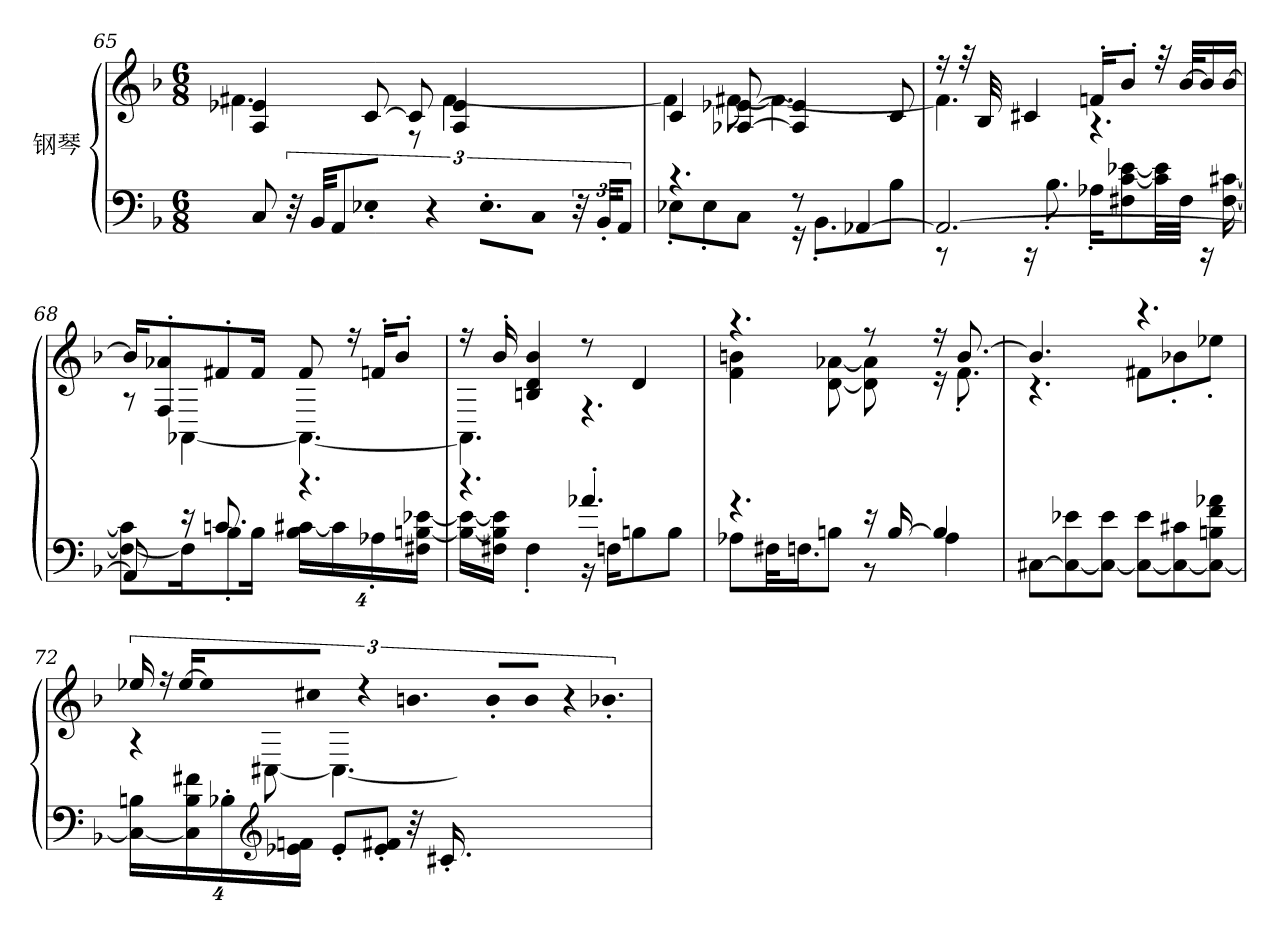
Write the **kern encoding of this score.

**kern	**kern
*part1	*part1
*staff2	*staff1
*I"钢琴	*
*clefF4	*clefG2
*k[b-]	*k[b-]
*M6/8	*M6/8
=65	=65
*	*^
8C/	4A/ 4e-X/	4.f#X\
48r	.	.
48BB-/KKL	.	.
12AA/	.	.
8E-X'/J	[8c/	.
32r	8c/]	8r
16.E-'\KL	.	.
8C\J	4A/ 4e-/	[4f#\
48r	.	.
48BB-'/KKL	.	.
12AA/J	.	.
!!LO:LB:g=z	!!
=66	=66	=66
*^	*	*
4.r	8E-X'\L	4c/	4f#\]
.	8E-'\	.	.
.	8C\J	[8A-X/ [8e-X/	[8f#X\
8r	16r	4A-/] 4e-/]	4.f#\_
.	8.BB-'\L	.	.
[4AA-X/	.	.	.
.	8B-\J	8c/	.
=67	=67	=67	=67
2.AA-/_	8r	16r	4.f#\]
.	.	32r	.
.	.	32B-/	.
.	16r	4c#X/	.
.	8.B-'\	.	.
.	16A-X'\KL	16fn'/KL	4.r
.	8F#X\ [8c\ [8e-X\	8b-'/J	.
.	32c\] 32e-\]LL	32r	.
.	32F#\JJJ	[32b-/KLL	.
.	16r	16b-/]	.
.	[16F#\ [16c#X\	[16b-/JJ	.
!!LO:LB:g=z	!!
=68	=68	=68	=68
8AA-/]	8F#\_ 8c#\]L	16b-/KL]	8r
.	.	8F/' 8a-X/'	.
16r	16F#\K]	.	[4AA-X\
8.cn/	8B-'\	8f#X'/	.
.	16B-\Jk	16f#/Jk	.
*	*Xbrackettup	*	*
4.r	32%3B-\ [32%3c#X\L	8f#/	4.AA-\_
.	32%3c#\]	.	.
.	.	16r	.
.	32%3A-X'\	16fn'/KL	.
.	.	8b-'/J	.
.	32%3F#X\ [32%3Bn\ [32%3e-X\J	.	.
=69	=69	=69	=69
4.r	16B\_ 16e-\_LL	16r	4.AA-\]
.	16F#X\ 16B\] 16e-\]JJ	16b-'/	.
.	4F#'\	4Bn/ 4d/ 4b-/	.
4.a-X'/	16r	8r	4.r
.	16Fn\KL	.	.
.	8Bn\	4d/	.
.	8B\J	.	.
=70	=70	=70	=70
4.r	8A-X\L	4.r	4f\ 4bn\
.	32F#X\KL	.	.
.	16.Fn\J	.	.
.	8Bn\J	.	[8d\ [8a-X\
16r	8r	8r	8d\] 8a-\]
[16B/	.	.	.
4B/]	4A-\	16r	16r
.	.	[8.b/	8.f'\
*v	*v	*	*
!!LO:LB:g=z	!!
=71	=71	=71
[8C#X\L	4.b/]	4.r
8C#\_ 8e-X\	.	.
8C#\_ 8e-\J	.	.
8C#\_ 8e-\L	4.r	8f#X\L
8C#\_ 8c#X\	.	8b-X'\
8C#\_ 8Bn\ 8f\ 8a-X\J	.	8ee-X'\J
=72	=72	=72
32%3C#\_ 32%3Bn\L	24ee-X/	4r
.	24r	.
.	[24ee-/LL	.
32%3C#\] 32%3B\ 32%3f#X\	.	.
.	16ee-/]	.
32%3B-X'\	16cc#X/JJ	.
.	32r	[8C#X\
*clefG2	*	*
32%3e-X\ 32%3fn\J	16.bn/	.
8e-'/L	8b'/L	4.C#\_
8e-/' 8f#X/'J	8b/J	.
32r	32r	.
16.c#X'/	16.b-X'/	.
*	*v	*v
=	=
*-	*-
